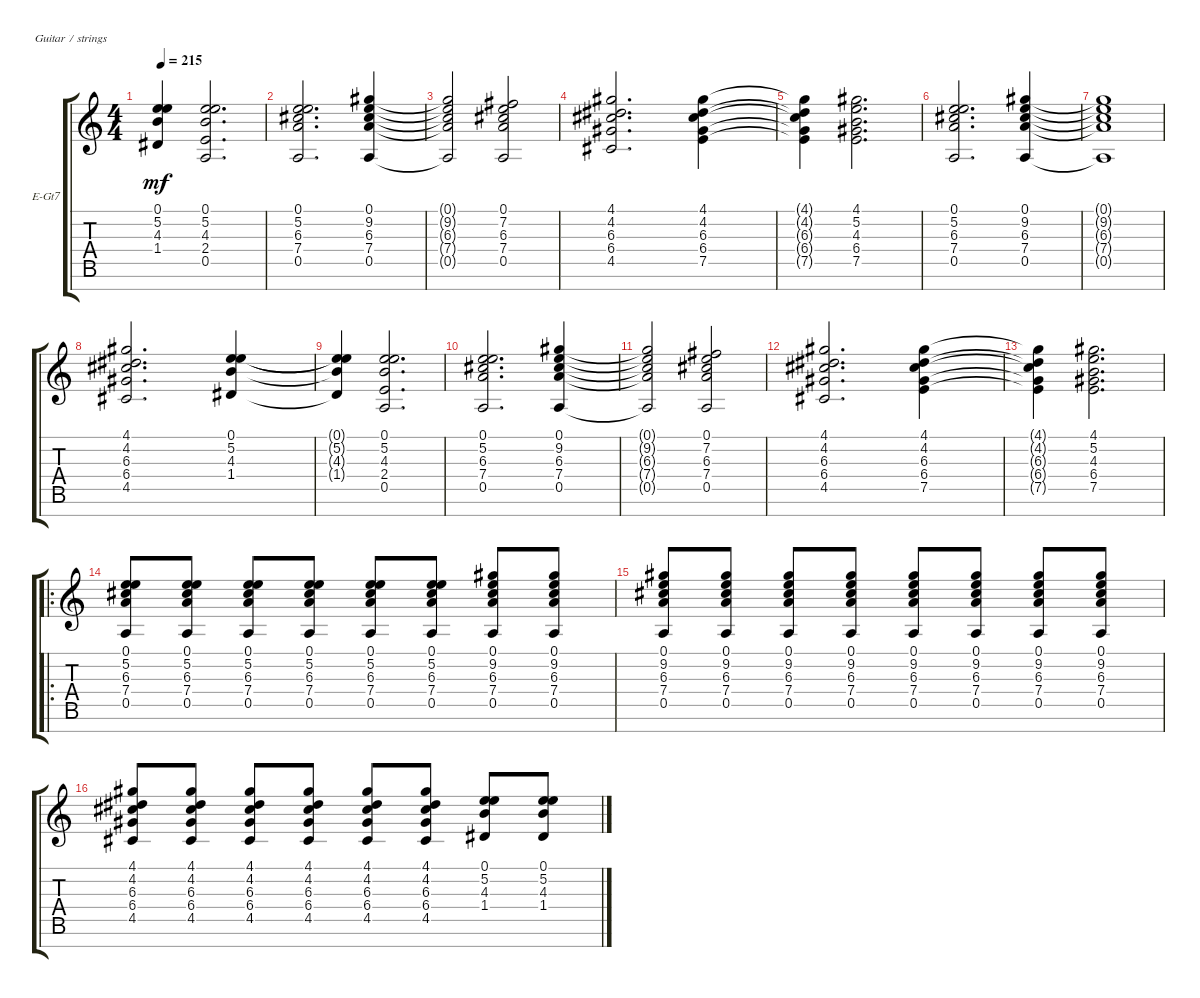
\defaultSystemsLayout 4
\bracketExtendMode groupsimilarinstruments
\firstSystemTrackNameOrientation horizontal
\otherSystemsTrackNameOrientation horizontal
\track ("Benji" "E-Gt7") {instrument distortionguitar}
\staff {score tabs}
\tuning (E4 B3 G3 D3 A2 E2 B1)
\ts (4 4)
\tempo 215
\clef g2
\ks c
(1.4{t} 4.3{t} 5.2{t} 0.1{t}).4{dy mf} (0.5 2.4 4.3 5.2 0.1).2{d} |
(5.2 6.3 7.4 0.5 0.1).2{d} (0.5 7.4 6.3 9.2 0.1).4 |
(0.5{t} 7.4{t} 6.3{t} 9.2{t} 0.1{t}).2 (0.5 7.4 6.3 7.2 0.1).2 |
(4.5 6.4 6.3 4.2 4.1).2{d} (7.5 6.4 6.3 4.2 4.1).4 |
(4.1{t} 4.2{t} 6.3{t} 6.4{t} 7.5{t}).4 (7.5 6.4 4.3 5.2 4.1).2{d} |
(5.2 6.3 7.4 0.5 0.1).2{d} (0.5 7.4 6.3 9.2 0.1).4 |
(0.1{t} 9.2{t} 6.3{t} 7.4{t} 0.5{t}).1 |
(4.5 6.4 6.3 4.2 4.1).2{d} (1.4 4.3 5.2 0.1).4 |
(1.4{t} 4.3{t} 5.2{t} 0.1{t}).4 (0.5 2.4 4.3 5.2 0.1).2{d} |
(5.2 6.3 7.4 0.5 0.1).2{d} (0.5 7.4 6.3 9.2 0.1).4 |
(0.5{t} 7.4{t} 6.3{t} 9.2{t} 0.1{t}).2 (0.5 7.4 6.3 7.2 0.1).2 |
(4.5 6.4 6.3 4.2 4.1).2{d} (7.5 6.4 6.3 4.2 4.1).4 |
(4.1{t} 4.2{t} 6.3{t} 6.4{t} 7.5{t}).4 (7.5 6.4 4.3 5.2 4.1).2{d} |
\ro
(5.2 6.3 7.4 0.5 0.1).8 (5.2 6.3 7.4 0.5 0.1).8 (5.2 6.3 7.4 0.5 0.1).8 (5.2 6.3 7.4 0.5 0.1).8 (5.2 6.3 7.4 0.5 0.1).8 (5.2 6.3 7.4 0.5 0.1).8 (0.5 7.4 6.3 9.2 0.1).8 (0.5 7.4 6.3 9.2 0.1).8 |
(0.1 9.2 6.3 7.4 0.5).8 (0.1 9.2 6.3 7.4 0.5).8 (0.1 9.2 6.3 7.4 0.5).8 (0.1 9.2 6.3 7.4 0.5).8 (0.1 9.2 6.3 7.4 0.5).8 (0.1 9.2 6.3 7.4 0.5).8 (0.1 9.2 6.3 7.4 0.5).8 (0.1 9.2 6.3 7.4 0.5).8 |
(4.5 6.4 6.3 4.2 4.1).8 (4.5 6.4 6.3 4.2 4.1).8 (4.5 6.4 6.3 4.2 4.1).8 (4.5 6.4 6.3 4.2 4.1).8 (4.5 6.4 6.3 4.2 4.1).8 (4.5 6.4 6.3 4.2 4.1).8 (1.4 4.3 5.2 0.1).8 (1.4 4.3 5.2 0.1).8
